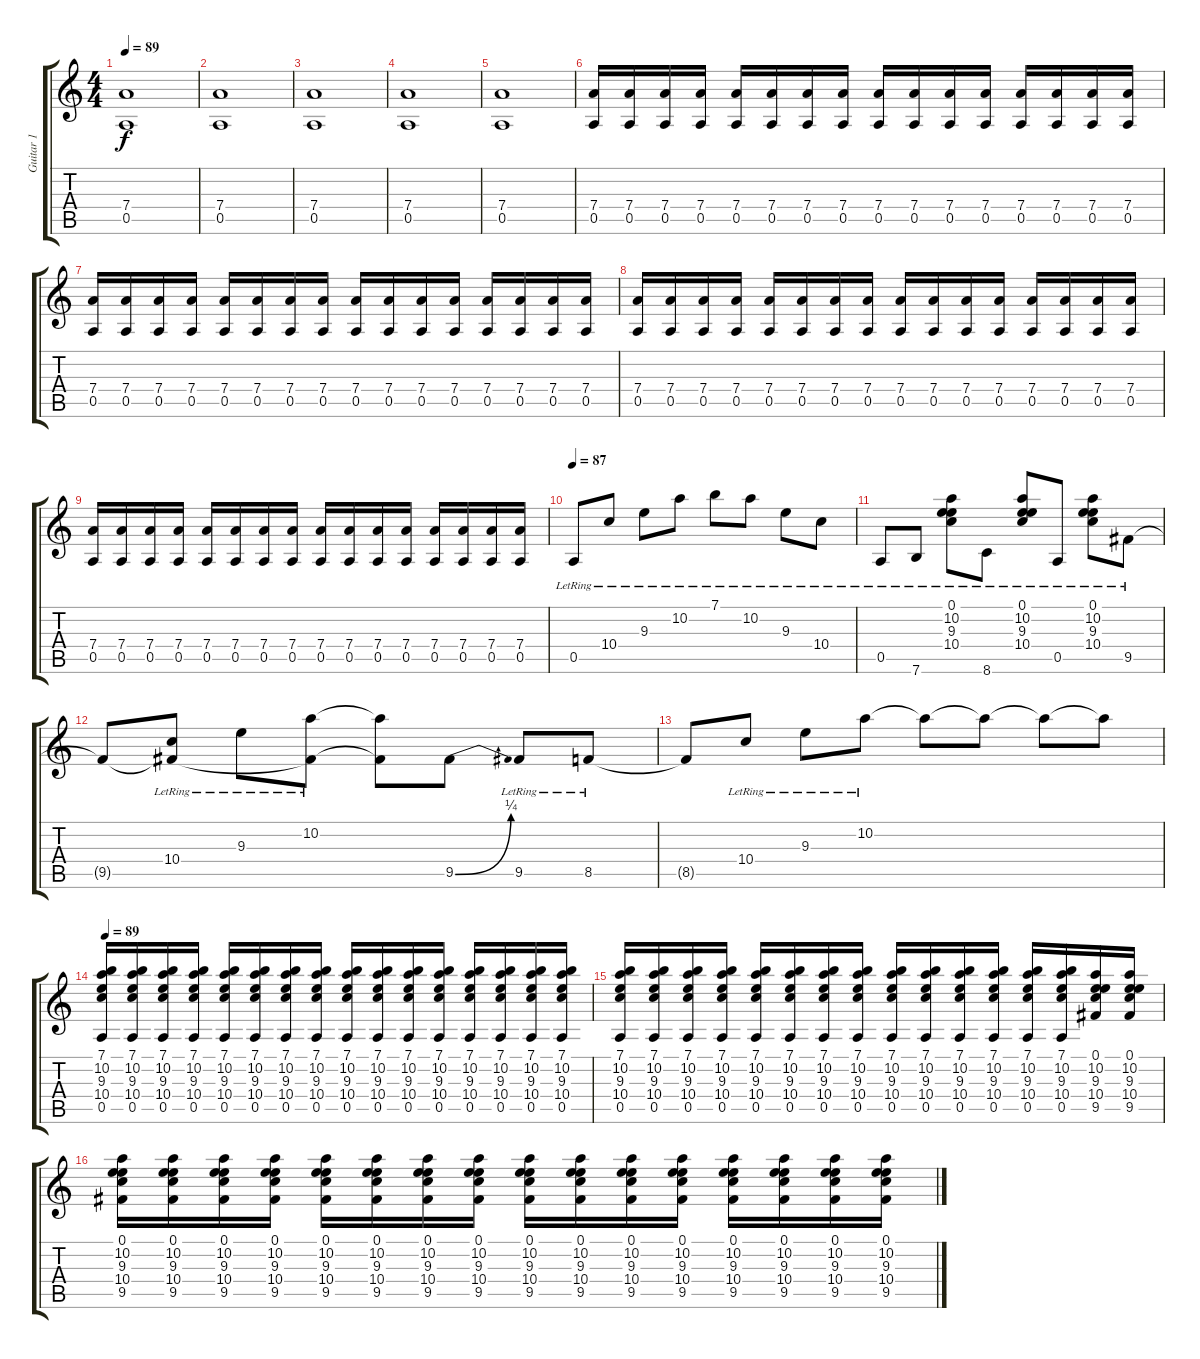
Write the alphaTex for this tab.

\track ("Guitar 1" "Guitar 1") {instrument distortionguitar}
\staff {score tabs}
\tuning (E4 B3 G3 D3 A2 E2) {hide}
\ts (4 4)
\tempo 89
\clef g2
\ks c
(7.4 0.5).1{dy f} |
(7.4 0.5).1 |
(7.4 0.5).1 |
(7.4 0.5).1 |
(7.4 0.5).1 |
(7.4 0.5).16 (7.4 0.5).16 (7.4 0.5).16 (7.4 0.5).16 (7.4 0.5).16 (7.4 0.5).16 (7.4 0.5).16 (7.4 0.5).16 (7.4 0.5).16 (7.4 0.5).16 (7.4 0.5).16 (7.4 0.5).16 (7.4 0.5).16 (7.4 0.5).16 (7.4 0.5).16 (7.4 0.5).16 |
(7.4 0.5).16 (7.4 0.5).16 (7.4 0.5).16 (7.4 0.5).16 (7.4 0.5).16 (7.4 0.5).16 (7.4 0.5).16 (7.4 0.5).16 (7.4 0.5).16 (7.4 0.5).16 (7.4 0.5).16 (7.4 0.5).16 (7.4 0.5).16 (7.4 0.5).16 (7.4 0.5).16 (7.4 0.5).16 |
(7.4 0.5).16 (7.4 0.5).16 (7.4 0.5).16 (7.4 0.5).16 (7.4 0.5).16 (7.4 0.5).16 (7.4 0.5).16 (7.4 0.5).16 (7.4 0.5).16 (7.4 0.5).16 (7.4 0.5).16 (7.4 0.5).16 (7.4 0.5).16 (7.4 0.5).16 (7.4 0.5).16 (7.4 0.5).16 |
(7.4 0.5).16 (7.4 0.5).16 (7.4 0.5).16 (7.4 0.5).16 (7.4 0.5).16 (7.4 0.5).16 (7.4 0.5).16 (7.4 0.5).16 (7.4 0.5).16 (7.4 0.5).16 (7.4 0.5).16 (7.4 0.5).16 (7.4 0.5).16 (7.4 0.5).16 (7.4 0.5).16 (7.4 0.5).16 |
\tempo 87
0.5{lr}.8{instrument electricguitarjazz} 10.4{lr}.8 9.3{lr}.8 10.2{lr}.8 7.1{lr}.8 10.2{lr}.8 9.3{lr}.8 10.4{lr}.8 |
0.5{lr}.8 7.6{lr}.8 (0.1{lr} 10.2{lr} 9.3{lr} 10.4{lr}).8 8.6{lr}.8 (0.1{lr} 10.2{lr} 9.3{lr} 10.4{lr}).8 0.5{lr}.8 (0.1{lr} 10.2{lr} 9.3{lr} 10.4{lr}).8 9.5{lr}.8 |
9.5{t}.8 (10.4{lr} 9.5{t}).8 9.3{lr}.8 (10.2{lr} 9.5{t}).8 (10.2{t} 9.5{t}).8 9.5{be (bend 0 0 60 1)}.8 9.5{lr}.8 8.5{lr}.8 |
8.5{t}.8 10.4{lr}.8 9.3{lr}.8 10.2{lr}.8 10.2{t}.8 10.2{t}.8 10.2{t}.8 10.2{t}.8 |
\tempo 89
(7.1 10.2 9.3 10.4 0.5).16{volume 10 instrument distortionguitar} (7.1 10.2 9.3 10.4 0.5).16 (7.1 10.2 9.3 10.4 0.5).16 (7.1 10.2 9.3 10.4 0.5).16 (7.1 10.2 9.3 10.4 0.5).16 (7.1 10.2 9.3 10.4 0.5).16 (7.1 10.2 9.3 10.4 0.5).16 (7.1 10.2 9.3 10.4 0.5).16 (7.1 10.2 9.3 10.4 0.5).16 (7.1 10.2 9.3 10.4 0.5).16 (7.1 10.2 9.3 10.4 0.5).16 (7.1 10.2 9.3 10.4 0.5).16 (7.1 10.2 9.3 10.4 0.5).16 (7.1 10.2 9.3 10.4 0.5).16 (7.1 10.2 9.3 10.4 0.5).16 (7.1 10.2 9.3 10.4 0.5).16 |
(7.1 10.2 9.3 10.4 0.5).16 (7.1 10.2 9.3 10.4 0.5).16 (7.1 10.2 9.3 10.4 0.5).16 (7.1 10.2 9.3 10.4 0.5).16 (7.1 10.2 9.3 10.4 0.5).16 (7.1 10.2 9.3 10.4 0.5).16 (7.1 10.2 9.3 10.4 0.5).16 (7.1 10.2 9.3 10.4 0.5).16 (7.1 10.2 9.3 10.4 0.5).16 (7.1 10.2 9.3 10.4 0.5).16 (7.1 10.2 9.3 10.4 0.5).16 (7.1 10.2 9.3 10.4 0.5).16 (7.1 10.2 9.3 10.4 0.5).16 (7.1 10.2 9.3 10.4 0.5).16 (0.1 10.2 9.3 10.4 9.5).16 (0.1 10.2 9.3 10.4 9.5).16 |
(0.1 10.2 9.3 10.4 9.5).16 (0.1 10.2 9.3 10.4 9.5).16 (0.1 10.2 9.3 10.4 9.5).16 (0.1 10.2 9.3 10.4 9.5).16 (0.1 10.2 9.3 10.4 9.5).16 (0.1 10.2 9.3 10.4 9.5).16 (0.1 10.2 9.3 10.4 9.5).16 (0.1 10.2 9.3 10.4 9.5).16 (0.1 10.2 9.3 10.4 9.5).16 (0.1 10.2 9.3 10.4 9.5).16 (0.1 10.2 9.3 10.4 9.5).16 (0.1 10.2 9.3 10.4 9.5).16 (0.1 10.2 9.3 10.4 9.5).16 (0.1 10.2 9.3 10.4 9.5).16 (0.1 10.2 9.3 10.4 9.5).16 (0.1 10.2 9.3 10.4 9.5).16
